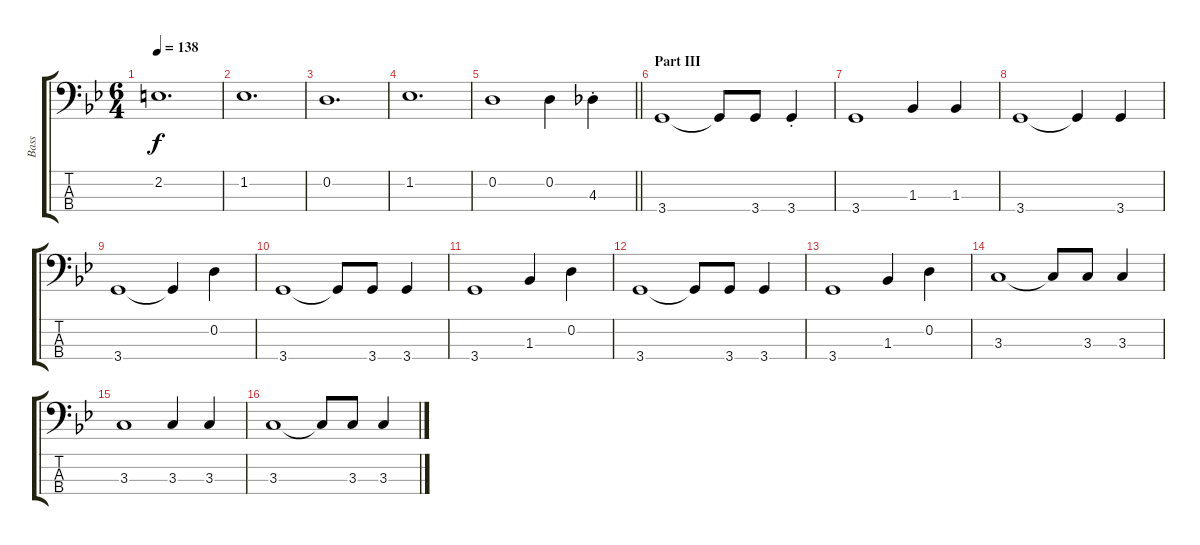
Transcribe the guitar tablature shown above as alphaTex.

\track ("Bass" "Bass") {instrument electricbassfinger}
\staff {score tabs}
\tuning (G2 D2 A1 E1) {hide}
\ts (6 4)
\tempo 138
\clef f4
\ks gminor
2.2.1{d dy f} |
1.2.1{d} |
0.2.1{d} |
1.2.1{d} |
\barLineRight lightlight
0.2.1 0.2.4 4.3{st}.4 |
\section ("" "Part III")
3.4.1 3.4{t}.8 3.4.8 3.4{st}.4 |
3.4.1 1.3.4 1.3.4 |
3.4.1 3.4{t}.4 3.4.4 |
3.4.1 3.4{t}.4 0.2.4 |
3.4.1 3.4{t}.8 3.4.8 3.4.4 |
3.4.1 1.3.4 0.2.4 |
3.4.1 3.4{t}.8 3.4.8 3.4.4 |
3.4.1 1.3.4 0.2.4 |
3.3.1 3.3{t}.8 3.3.8 3.3.4 |
3.3.1 3.3.4 3.3.4 |
3.3.1 3.3{t}.8 3.3.8 3.3.4
